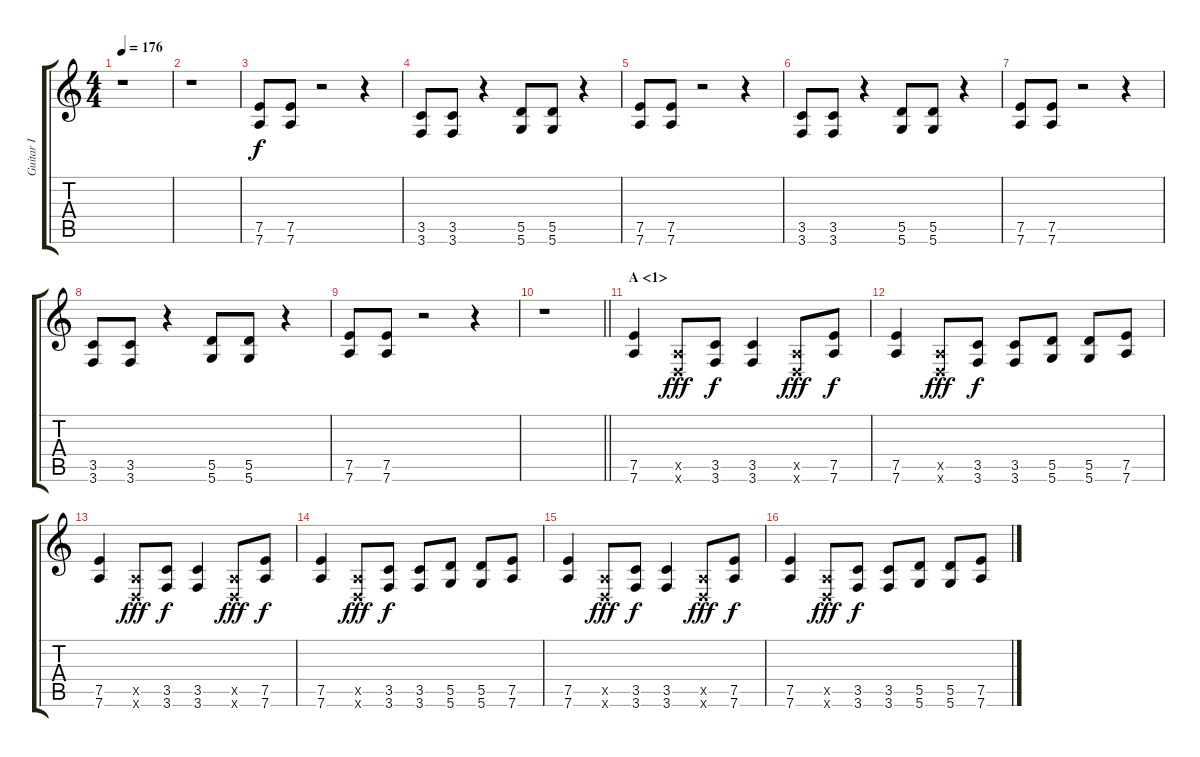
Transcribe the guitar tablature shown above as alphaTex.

\track ("Guitar I" "Guitar I") {instrument distortionguitar}
\staff {score tabs}
\tuning (E4 B3 G3 D3 A2 D2) {hide}
\ts (4 4)
\tempo 176
\clef g2
\ks c
r.1{dy f} |
r.1 |
(7.5 7.6).8 (7.5 7.6).8 r.2 r.4 |
(3.5 3.6).8 (3.5 3.6).8 r.4 (5.5 5.6).8 (5.5 5.6).8 r.4 |
(7.5 7.6).8 (7.5 7.6).8 r.2 r.4 |
(3.5 3.6).8 (3.5 3.6).8 r.4 (5.5 5.6).8 (5.5 5.6).8 r.4 |
(7.5 7.6).8 (7.5 7.6).8 r.2 r.4 |
(3.5 3.6).8 (3.5 3.6).8 r.4 (5.5 5.6).8 (5.5 5.6).8 r.4 |
(7.5 7.6).8 (7.5 7.6).8 r.2 r.4 |
\barLineRight lightlight
r.1 |
\section ("" "A <1>")
(7.5 7.6).4 (0.5{x} 0.6{x}).8{dy fff} (3.5 3.6).8{dy f} (3.5 3.6).4 (0.5{x} 0.6{x}).8{dy fff} (7.5 7.6).8{dy f} |
(7.5 7.6).4 (0.5{x} 0.6{x}).8{dy fff} (3.5 3.6).8{dy f} (3.5 3.6).8 (5.5 5.6).8 (5.5 5.6).8 (7.5 7.6).8 |
(7.5 7.6).4 (0.5{x} 0.6{x}).8{dy fff} (3.5 3.6).8{dy f} (3.5 3.6).4 (0.5{x} 0.6{x}).8{dy fff} (7.5 7.6).8{dy f} |
(7.5 7.6).4 (0.5{x} 0.6{x}).8{dy fff} (3.5 3.6).8{dy f} (3.5 3.6).8 (5.5 5.6).8 (5.5 5.6).8 (7.5 7.6).8 |
(7.5 7.6).4 (0.5{x} 0.6{x}).8{dy fff} (3.5 3.6).8{dy f} (3.5 3.6).4 (0.5{x} 0.6{x}).8{dy fff} (7.5 7.6).8{dy f} |
(7.5 7.6).4 (0.5{x} 0.6{x}).8{dy fff} (3.5 3.6).8{dy f} (3.5 3.6).8 (5.5 5.6).8 (5.5 5.6).8 (7.5 7.6).8
